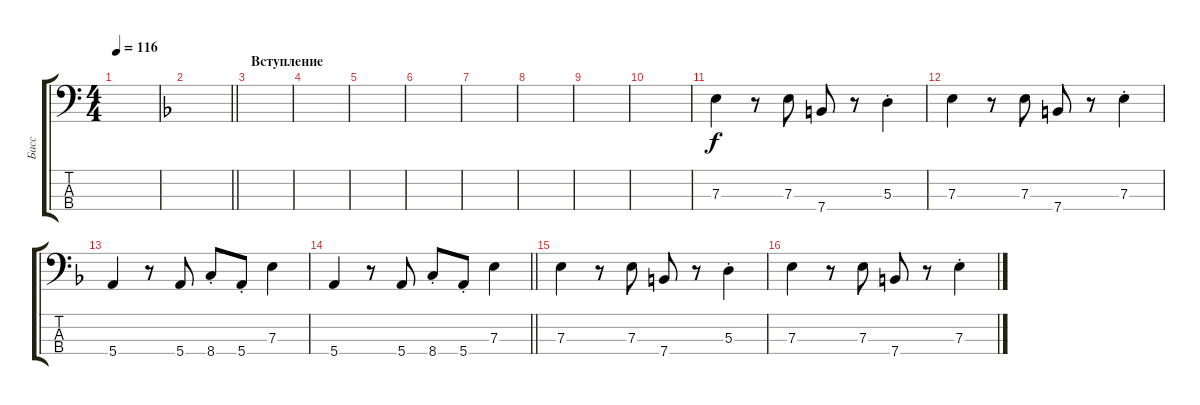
\track ("Басс" "Басс") {instrument electricbasspick}
\staff {score tabs}
\tuning (G2 D2 A1 E1) {hide}
\ts (4 4)
\tempo 116
\clef f4
\ks c
|
\barLineRight lightlight
\ks dminor
|
\section ("" "Вступление")
|
|
|
|
|
|
|
|
7.3.4 r.8 7.3.8 7.4.8 r.8 5.3{st}.4 |
7.3.4 r.8 7.3.8 7.4.8 r.8 7.3{st}.4 |
5.4.4 r.8 5.4.8 8.4{st}.8 5.4{st}.8 7.3.4 |
\barLineRight lightlight
5.4.4 r.8 5.4.8 8.4{st}.8 5.4{st}.8 7.3.4 |
7.3.4 r.8 7.3.8 7.4.8 r.8 5.3{st}.4 |
7.3.4 r.8 7.3.8 7.4.8 r.8 7.3{st}.4
